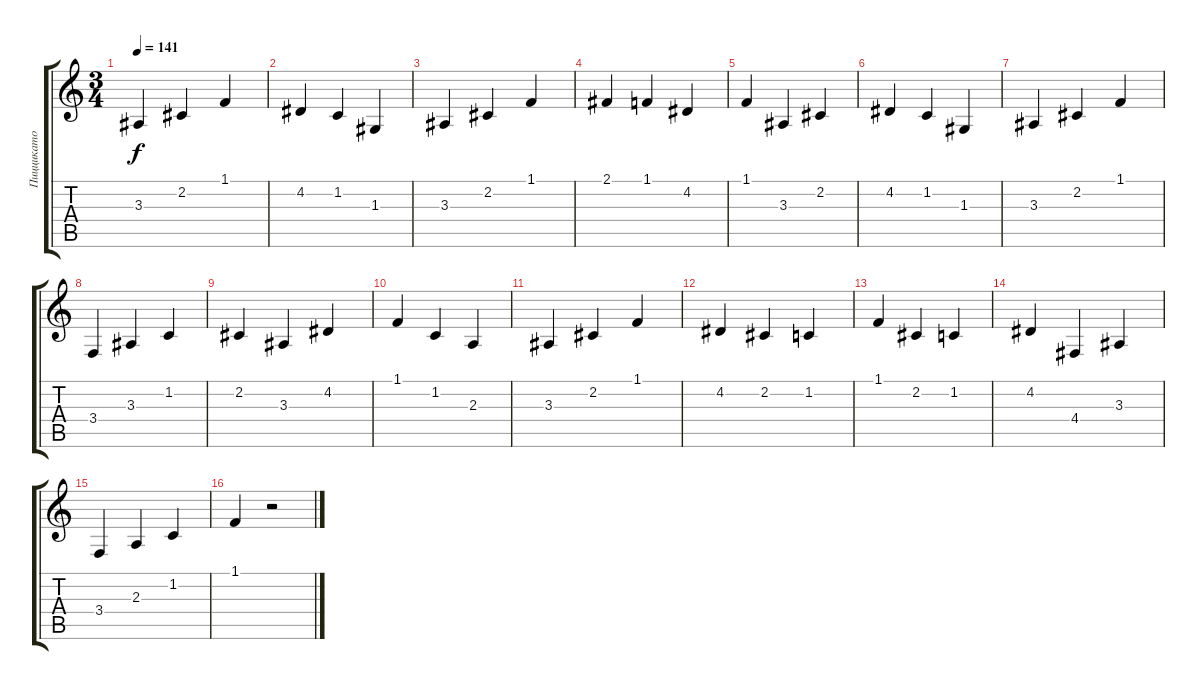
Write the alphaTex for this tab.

\track ("Пиццикато" "Пиццикато") {instrument pizzicatostrings}
\staff {score tabs}
\tuning (E4 B3 G3 D3 A2 E2) {hide}
\ts (3 4)
\tempo 141
\clef g2
\ks c
3.3.4{dy f} 2.2.4 1.1.4 |
4.2.4 1.2.4 1.3.4 |
3.3.4 2.2.4 1.1.4 |
2.1.4 1.1.4 4.2.4 |
1.1.4 3.3.4 2.2.4 |
4.2.4 1.2.4 1.3.4 |
3.3.4 2.2.4 1.1.4 |
3.4.4 3.3.4 1.2.4 |
2.2.4 3.3.4 4.2.4 |
1.1.4 1.2.4 2.3.4 |
3.3.4 2.2.4 1.1.4 |
4.2.4 2.2.4 1.2.4 |
1.1.4 2.2.4 1.2.4 |
4.2.4 4.4.4 3.3.4 |
3.4.4 2.3.4 1.2.4 |
1.1.4 r.2
